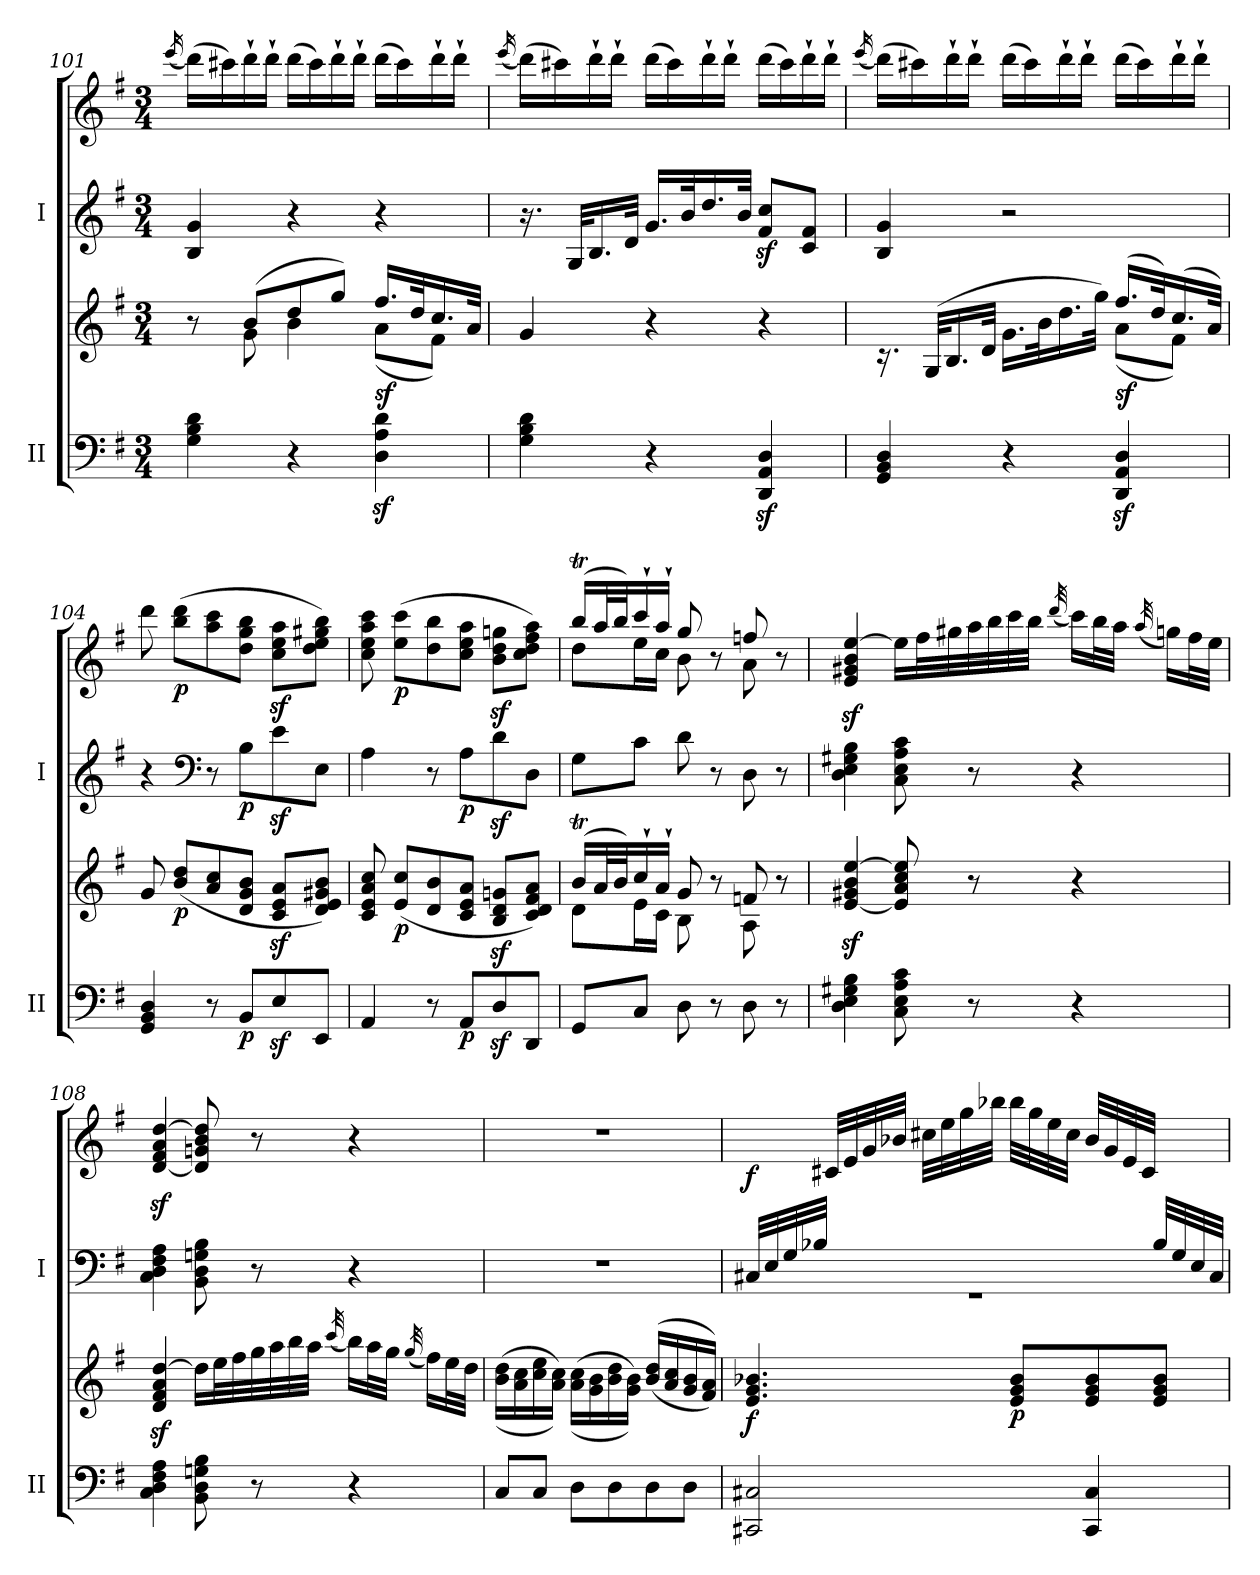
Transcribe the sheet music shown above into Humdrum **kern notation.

**kern	**kern	**dynam	**kern	**kern	**dynam
*part2	*part2	*part2	*part1	*part1	*part1
*staff4	*staff3	*staff3/4	*staff2	*staff1	*staff1/2
*I"II	*	*	*I"I	*	*
*I'II	*	*	*I'I	*	*
!!LO:LB:g=z
*clefF4	*clefG2	*	*clefG2	*clefG2	*
*k[f#]	*k[f#]	*	*k[f#]	*k[f#]	*
*M3/4	*M3/4	*	*M3/4	*M3/4	*
=101	=101	=101	=101	=101	=101
.	.	.	.	(<16qeee/	.
*	*^	*	*	*	*
4G\ 4B\ 4d\	8r	8ryy	.	4B/ 4g/	(>16ddd\LL)	.
.	.	.	.	.	16ccc#X\)	.
.	(>8b/L	8g\	.	.	16ddd`\	.
.	.	.	.	.	16ddd`\JJ	.
4r	8dd/	4b\	.	4r	(>16ddd\LL	.
.	.	.	.	.	16ccc#\)	.
.	8gg/J)	.	.	.	16ddd`\	.
.	.	.	.	.	16ddd`\JJ	.
!	!	!	!LO:DY:b	!	!	!
4D\z< 4A\z< 4d\z<	16.ff#/LL	(<8a\L	sf	4r	(>16ddd\LL	.
.	.	.	.	.	16ccc#\)	.
.	32dd/K	.	.	.	.	.
.	16.cc/	8f#\J)	.	.	16ddd`\	.
.	.	.	.	.	16ddd`\JJ	.
.	32a/JJk	.	.	.	.	.
*	*v	*v	*	*	*	*
=102	=102	=102	=102	=102	=102
.	.	.	.	(<16qeee/	.
4G\ 4B\ 4d\	4g/	.	16.r	(>16ddd\LL)	.
.	.	.	.	16ccc#X\)	.
.	.	.	32G/KLL	.	.
.	.	.	16.B/	16ddd`\	.
.	.	.	.	16ddd`\JJ	.
.	.	.	32d/JJk	.	.
4r	4r	.	16.g/LL	(>16ddd\LL	.
.	.	.	.	16ccc#\)	.
.	.	.	32b/K	.	.
.	.	.	16.dd/	16ddd`\	.
.	.	.	.	16ddd`\JJ	.
.	.	.	32b/JJk	.	.
4DD/z< 4AA/z< 4D/z<	4r	.	8f#/z< 8cc/z<L	(>16ddd\LL	.
.	.	.	.	16ccc#\)	.
.	.	.	8c/ 8f#/J	16ddd`\	.
.	.	.	.	16ddd`\JJ	.
!!LO:LB:g=z
=103	=103	=103	=103	=103	=103
.	.	.	.	(<16qeee/	.
*	*^	*	*	*	*
4GG/ 4BB/ 4D/	16.rc	2ryy	.	4B/ 4g/	(>16ddd\LL)	.
.	.	.	.	.	16ccc#X\)	.
.	(>32G/KLL	.	.	.	.	.
.	16.B/	.	.	.	16ddd`\	.
.	.	.	.	.	16ddd`\JJ	.
.	32d/JJk	.	.	.	.	.
4r	16.g\LL	.	.	2r	(>16ddd\LL	.
.	.	.	.	.	16ccc#\)	.
.	32b\K	.	.	.	.	.
.	16.dd\	.	.	.	16ddd`\	.
.	.	.	.	.	16ddd`\JJ	.
.	32gg\JJk)	.	.	.	.	.
!	!	!	!LO:DY:b	!	!	!
4DD/z< 4AA/z< 4D/z<	(>16.ff#/LL	(<8a\L	sf	.	(>16ddd\LL	.
.	.	.	.	.	16ccc#\)	.
.	32dd/K)	.	.	.	.	.
.	(>16.cc/	8f#\J)	.	.	16ddd`\	.
.	.	.	.	.	16ddd`\JJ	.
.	32a/JJk)	.	.	.	.	.
*	*v	*v	*	*	*	*
=104	=104	=104	=104	=104	=104
4GG/ 4BB/ 4D/	8g/	.	4r	8ddd\	.
!	!	!LO:DY:b	!	!	!LO:DY:b
.	(<8b/ 8dd/L	p	.	(>8bb\ 8ddd\L	p
*	*	*	*clefF4	*	*
8r	8a/ 8cc/	.	8r	8aa\ 8ccc\	.
!	!	!LO:DY:b=2	!	!	!LO:DY:b=2
8BB/L	8d/ 8g/ 8b/J	p	8B\L	8dd\ 8gg\ 8bb\J	p
8Ez</	8c/z< 8e/z< 8a/z<L	.	8ez<\	8cc\z< 8ee\z< 8aa\z<L	.
8EE/J	8d/ 8e/ 8g#X/ 8b/J)	.	8E\J	8dd\ 8ee\ 8gg#X\ 8bb\J)	.
=105	=105	=105	=105	=105	=105
4AA/	8c/ 8e/ 8a/ 8cc/	.	4A\	8cc\ 8ee\ 8aa\ 8ccc\	.
!	!	!LO:DY:b	!	!	!LO:DY:b
.	(<8e/ 8cc/L	p	.	(>8ee\ 8ccc\L	p
8r	8d/ 8b/	.	8r	8dd\ 8bb\	.
!	!	!LO:DY:b=2	!	!	!LO:DY:b=2
8AA/L	8c/ 8e/ 8a/J	p	8A\L	8cc\ 8ee\ 8aa\J	p
8Dz</	8B/z< 8d/z< 8gn/z<L	.	8dz<\	8b\z< 8dd\z< 8ggn\z<L	.
8DD/J	8c/ 8d/ 8f#/ 8a/J)	.	8D\J	8cc\ 8dd\ 8ff#\ 8aa\J)	.
!!LO:PB:g=z
=106	=106	=106	=106	=106	=106
*	*^	*	*	*^	*
8GG/L	(>16bt/LL	8d\L	.	8G\L	(>16bbt/LL	8dd\L	.
.	32a/L	.	.	.	32aa/L	.	.
.	32b/J)	.	.	.	32bb/J)	.	.
8C/J	16cc`/	16e\L	.	8c\J	16ccc`/	16ee\L	.
.	16a`/JJ	16c\JJ	.	.	16aa`/JJ	16cc\JJ	.
8D\	8g/	8B\	.	8d\	8gg/	8b\	.
8r	8r	8ryy	.	8r	8r	8ryy	.
8D\	8fn/	8A\	.	8D\	8ffn/	8a\	.
8r	8r	8ryy	.	8r	8r	8ryy	.
*	*v	*v	*	*	*v	*v	*
=107	=107	=107	=107	=107	=107
4D\ 4E\ 4G#X\ 4B\	[4e/z< 4g#X/z< 4b/z< [4ee/z<	.	4D\ 4E\ 4G#X\ 4B\	4e/z< 4g#X/z< 4b/z< [4ee/z<	.
8C\ 8E\ 8A\ 8c\	8e/] 8a/ 8cc/ 8ee/]	.	8C\ 8E\ 8A\ 8c\	16ee\LL]	.
.	.	.	.	32ff#\L	.
.	.	.	.	32gg#X\	.
8r	8r	.	8r	32aa\	.
.	.	.	.	32bb\	.
.	.	.	.	32ccc\	.
.	.	.	.	32bb\JJJ	.
.	.	.	.	(<32qddd/	.
4r	4r	.	4r	16ccc\LL)	.
.	.	.	.	32bb\L	.
.	.	.	.	32aa\JJJ	.
.	.	.	.	(<32qaa/	.
.	.	.	.	16ggn\LL)	.
.	.	.	.	32ff#\L	.
.	.	.	.	32ee\JJJ	.
!!LO:LB:g=z
=108	=108	=108	=108	=108	=108
4C\ 4D\ 4F#\ 4A\	4d/z< 4f#/z< 4a/z< [4dd/z<	.	4C\ 4D\ 4F#\ 4A\	[4d/z< 4f#/z< 4a/z< [4dd/z<	.
8BB\ 8D\ 8Gn\ 8B\	16dd\LL]	.	8BB\ 8D\ 8Gn\ 8B\	8d/] 8gn/ 8b/ 8dd/]	.
.	32ee\L	.	.	.	.
.	32ff#\	.	.	.	.
8r	32gg\	.	8r	8r	.
.	32aa\	.	.	.	.
.	32bb\	.	.	.	.
.	32aa\JJJ	.	.	.	.
.	(<32qccc/	.	.	.	.
4r	16bb\LL)	.	4r	4r	.
.	32aa\L	.	.	.	.
.	32gg\JJJ	.	.	.	.
.	(<32qgg/	.	.	.	.
.	16ff#\LL)	.	.	.	.
.	32ee\L	.	.	.	.
.	32dd\JJJ	.	.	.	.
=109	=109	=109	=109	=109	=109
8C/L	(<(>16b\ 16dd\LL	.	2.r	2.r	.
.	16a\ 16cc\	.	.	.	.
8C/J	16cc\ 16ee\	.	.	.	.
.	16a\ 16cc\JJ))	.	.	.	.
8D\L	(<(>16a\ 16cc\LL	.	.	.	.
.	16g\ 16b\	.	.	.	.
8D\	16b\ 16dd\	.	.	.	.
.	16g\ 16b\JJ))	.	.	.	.
8D\	(>(<16b/ 16dd/LL	.	.	.	.
.	16a/ 16cc/	.	.	.	.
8D\J	16g/ 16b/	.	.	.	.
.	16f#/ 16a/JJ))	.	.	.	.
!!LO:LB:g=z
=110	=110	=110	=110	=110	=110
*	*	*	*^	*	*
!	!	!LO:DY:b	!	!	!	!LO:DY:b
2CC#X/ 2C#X/	4.e/ 4.g/ 4.b-X/	f	32C#X/LLL	2.r	8ryy	f
.	.	.	32E/	.	.	.
.	.	.	32G/	.	.	.
.	.	.	32B-X/JJJ	.	.	.
.	.	.	2ryy	.	32c#X/LLL	.
.	.	.	.	.	32e/	.
.	.	.	.	.	32g/	.
.	.	.	.	.	32b-X/JJJ	.
.	.	.	.	.	32cc#X\LLL	.
.	.	.	.	.	32ee\	.
.	.	.	.	.	32gg\	.
.	.	.	.	.	32bb-X\JJJ	.
!	!	!LO:DY:b	!	!	!	!
.	8e/ 8g/ 8b-/L	p	.	.	32bb-\LLL	.
.	.	.	.	.	32gg\	.
.	.	.	.	.	32ee\	.
.	.	.	.	.	32cc#\JJJ	.
4CC#/ 4C#/	8e/ 8g/ 8b-/	.	.	.	32b-/LLL	.
.	.	.	.	.	32g/	.
.	.	.	.	.	32e/	.
.	.	.	.	.	32c#/JJJ	.
.	8e/ 8g/ 8b-/J	.	32B-/LLL	.	8ryy	.
.	.	.	32G/	.	.	.
.	.	.	32E/	.	.	.
.	.	.	32C#/JJJ	.	.	.
*	*	*	*v	*v	*	*
=	=	=	=	=	=
*-	*-	*-	*-	*-	*-
